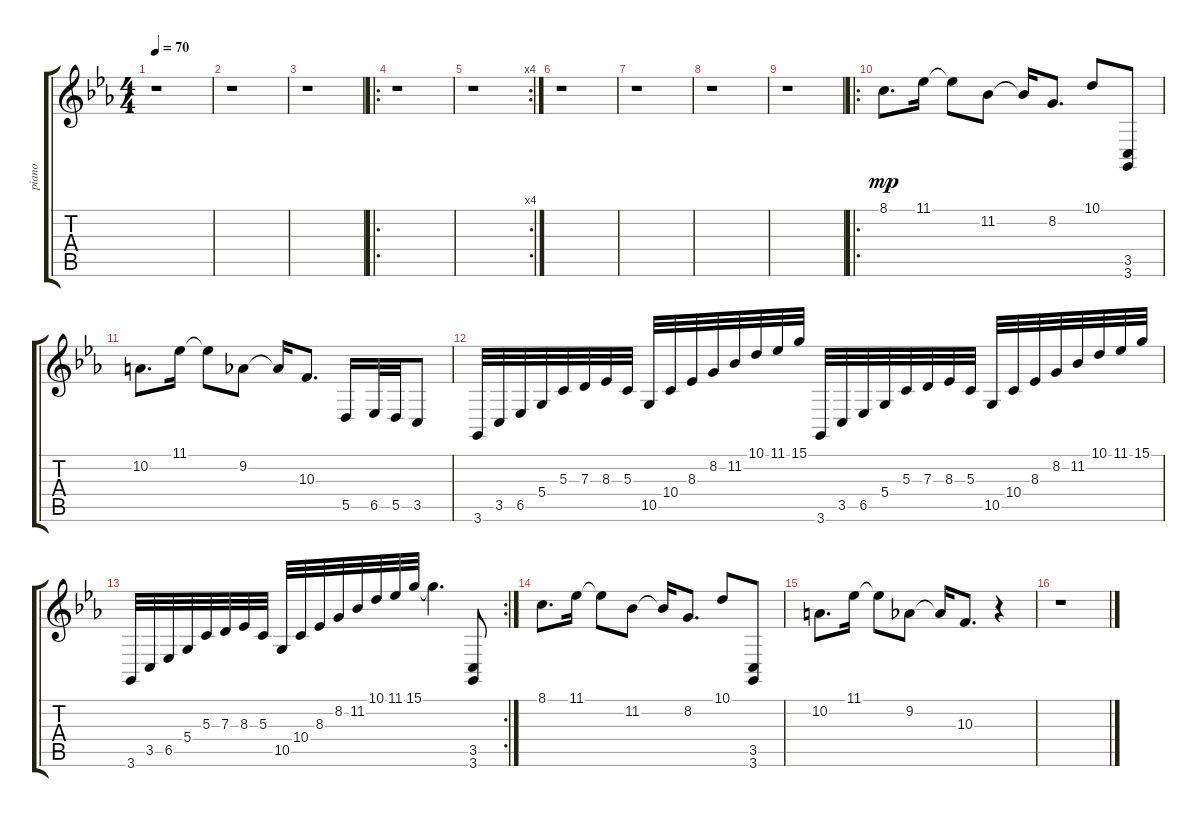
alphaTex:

\track ("piano" "piano") {instrument acousticgrandpiano}
\staff {score tabs}
\tuning (E4 B3 G3 D3 A2 E2) {hide}
\ts (4 4)
\tempo 70
\clef g2
\ks eb
r.1{dy mp} |
r.1 |
r.1 |
\ro
r.1 |
\rc 4
r.1 |
r.1 |
r.1 |
r.1 |
r.1 |
\ro
8.1.8{d} 11.1.16 11.1{t}.8 11.2.8 11.2{t}.16 8.2.8{d} 10.1.8 (3.5 3.6).8 |
10.2.8{d} 11.1.16 11.1{t}.8 9.2.8 9.2{t}.16 10.3.8{d} 5.5.16 6.5.32 5.5.32 3.5.8 |
3.6.32 3.5.32 6.5.32 5.4.32 5.3.32 7.3.32 8.3.32 5.3.32 10.5.32 10.4.32 8.3.32 8.2.32 11.2.32 10.1.32 11.1.32 15.1.32 3.6.32 3.5.32 6.5.32 5.4.32 5.3.32 7.3.32 8.3.32 5.3.32 10.5.32 10.4.32 8.3.32 8.2.32 11.2.32 10.1.32 11.1.32 15.1.32 |
\rc 2
3.6.32 3.5.32 6.5.32 5.4.32 5.3.32 7.3.32 8.3.32 5.3.32 10.5.32 10.4.32 8.3.32 8.2.32 11.2.32 10.1.32 11.1.32 15.1.32 15.1{t}.4{d} (3.5 3.6).8 |
8.1.8{d} 11.1.16 11.1{t}.8 11.2.8 11.2{t}.16 8.2.8{d} 10.1.8 (3.5 3.6).8 |
10.2.8{d} 11.1.16 11.1{t}.8 9.2.8 9.2{t}.16 10.3.8{d} r.4 |
r.1
